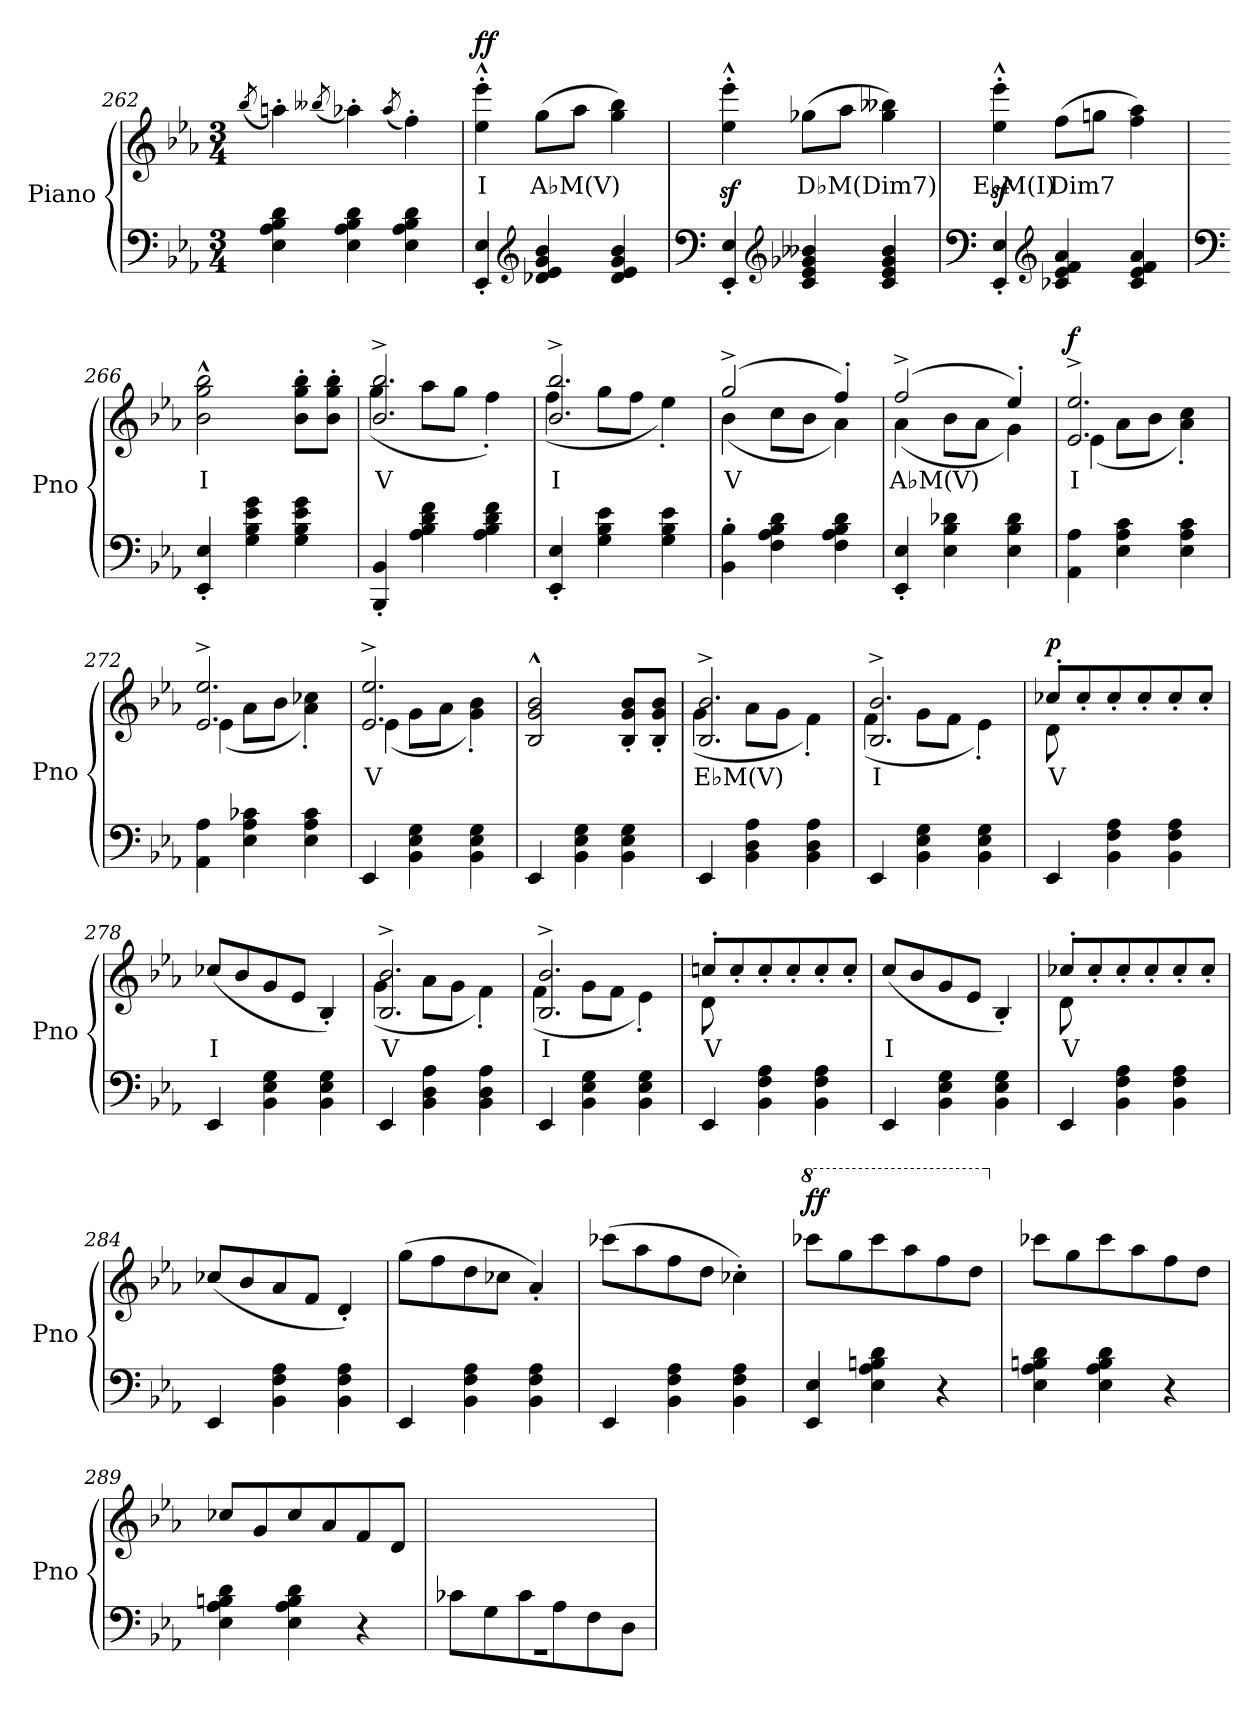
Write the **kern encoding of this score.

**kern	**kern	**text	**dynam
*part1	*part1	*part1	*part1
*staff2	*staff1	*staff1	*staff1/2
*I"Piano	*	*	*
*I'Pno	*	*	*
!!LO:LB:g=z
*clefF4	*clefG2	*	*
*k[b-e-a-]	*k[b-e-a-]	*	*
*M3/4	*M3/4	*	*
=262	=262	=262	=262
.	(<8qbb-/	.	.
4E-\ 4A-\ 4B-\ 4d\	4aan'\)	.	.
.	(<8qbb--X/	.	.
4E-\ 4A-\ 4B-\ 4d\	4aa-X'\)	.	.
.	(<8qaa-/	.	.
4E-\ 4A-\ 4B-\ 4d\	4ff'\)	.	.
=263	=263	=263	=263
!	!	!LO:LY:b	!LO:DY:b
4EE-/' 4E-/'	4ee-\'^^ 4eee-\'^^	I	ff
*clefG2	*	*	*
!	!	!LO:LY:b	!
4d-X/ 4e-/ 4g/ 4b-/	(>8gg\L	A♭M(V)	.
.	8aa-\J	.	.
4d-/ 4e-/ 4g/ 4b-/	4gg\ 4bb-\)	.	.
=264	=264	=264	=264
*clefF4	*	*	*
4EE-/' 4E-/'	4ee-\z<'^^ 4eee-\z<'^^	.	.
*clefG2	*	*	*
!	!	!LO:LY:b	!
4c/ 4e-/ 4g-X/ 4b--X/	(>8gg-X\L	D♭M(Dim7)	.
.	8aa-\J	.	.
4c/ 4e-/ 4g-/ 4b--/	4gg-\ 4bb--X\)	.	.
=265	=265	=265	=265
*clefF4	*	*	*
!	!	!LO:LY:b	!
4EE-/' 4E-/'	4ee-\z<'^^ 4eee-\z<'^^	E♭M(I)	.
*clefG2	*	*	*
!	!	!LO:LY:b	!
4c-X/ 4e-/ 4f/ 4a-/	(>8ff\L	Dim7	.
.	8ggn\J	.	.
4c-/ 4e-/ 4f/ 4a-/	4ff\ 4aa-\)	.	.
=266	=266	=266	=266
*clefF4	*	*	*
!	!	!LO:LY:b	!
4EE-/' 4E-/'	2b-\^^ 2gg\^^ 2bb-\^^	I	.
4G\ 4B-\ 4e-\ 4g\	.	.	.
4G\ 4B-\ 4e-\ 4g\	8b-\' 8gg\' 8bb-\'L	.	.
.	8b-\' 8gg\' 8bb-\'J	.	.
!!LO:LB:g=z
=267	=267	=267	=267
!	!	!LO:LY:b	!
*	*^	*	*
4BBB-/' 4BB-/'	2.b-/^ 2.bb-/^	(<4gg\	V	.
4A-\ 4B-\ 4d\ 4f\	.	8aa-\L	.	.
.	.	8gg\J	.	.
4A-\ 4B-\ 4d\ 4f\	.	4ff'\)	.	.
=268	=268	=268	=268	=268
!	!	!	!LO:LY:b	!
4EE-/' 4E-/'	2.b-/^ 2.bb-/^	(<4ff\	I	.
4G\ 4B-\ 4e-\	.	8gg\L	.	.
.	.	8ff\J	.	.
4G\ 4B-\ 4e-\	.	4ee-'\)	.	.
!!LO:PB:g=z	!!
=269	=269	=269	=269	=269
!	!	!	!LO:LY:b	!
4BB-\' 4B-\'	(>2gg^/	(<4b-\	V	.
4F\ 4A-\ 4B-\ 4d\	.	8cc\L	.	.
.	.	8b-\J	.	.
4F\ 4A-\ 4B-\ 4d\	4ff'/)	4a-\)	.	.
=270	=270	=270	=270	=270
!	!	!	!LO:LY:b	!
4EE-/' 4E-/'	(>2ff^/	(<4a-\	A♭M(V)	.
4E-\ 4B-\ 4d-X\	.	8b-\L	.	.
.	.	8a-\J	.	.
4E-\ 4B-\ 4d-\	4ee-'/)	4g\)	.	.
=271	=271	=271	=271	=271
!	!	!	!LO:LY:b	!LO:DY:b
4AA-\ 4A-\	2.e-/^ 2.ee-/^	(<4e-\	I	f
4E-\ 4A-\ 4c\	.	8a-\L	.	.
.	.	8b-\J	.	.
4E-\ 4A-\ 4c\	.	4a-\' 4cc\')	.	.
=272	=272	=272	=272	=272
4AA-\ 4A-\	2.e-/^ 2.ee-/^	(<4e-\	.	.
4E-\ 4A-\ 4c-X\	.	8a-\L	.	.
.	.	8b-\J	.	.
4E-\ 4A-\ 4c-\	.	4a-\' 4cc-X\')	.	.
=273	=273	=273	=273	=273
!	!	!	!LO:LY:b	!
4EE-/	2.e-/^ 2.ee-/^	(<4e-\	V	.
4BB-\ 4E-\ 4G\	.	8g\L	.	.
.	.	8a-\J	.	.
4BB-\ 4E-\ 4G\	.	4g\' 4b-\')	.	.
*	*v	*v	*	*
=274	=274	=274	=274
4EE-/	2B-/^^ 2g/^^ 2b-/^^	.	.
4BB-\ 4E-\ 4G\	.	.	.
4BB-\ 4E-\ 4G\	8B-/' 8g/' 8b-/'L	.	.
.	8B-/' 8g/' 8b-/'J	.	.
=275	=275	=275	=275
!	!	!LO:LY:b	!
*	*^	*	*
4EE-/	2.B-/^ 2.b-/^	(<4g\	E♭M(V)	.
4BB-\ 4D\ 4A-\	.	8a-\L	.	.
.	.	8g\J	.	.
4BB-\ 4D\ 4A-\	.	4f'\)	.	.
!!LO:LB:g=z	!!
=276	=276	=276	=276	=276
!	!	!	!LO:LY:b	!
4EE-/	2.B-/^ 2.b-/^	(<4f\	I	.
4BB-\ 4E-\ 4G\	.	8g\L	.	.
.	.	8f\J	.	.
4BB-\ 4E-\ 4G\	.	4e-'\)	.	.
!!LO:LB:g=z	!!
=277	=277	=277	=277	=277
!	!	!	!LO:LY:b	!LO:DY:b
4EE-/	8cc-X'/L	8d\	V	p
.	8cc-'/	2ryy	.	.
4BB-\ 4F\ 4A-\	8cc-'/	.	.	.
.	8cc-'/	.	.	.
4BB-\ 4F\ 4A-\	8cc-'/	.	.	.
.	8cc-'/J	8ryy	.	.
=278	=278	=278	=278	=278
!	!	!	!LO:LY:b	!
*	*v	*v	*	*
4EE-/	(<8cc-X/L	I	.
.	8b-/	.	.
4BB-\ 4E-\ 4G\	8g/	.	.
.	8e-/J	.	.
4BB-\ 4E-\ 4G\	4B-'/)	.	.
=279	=279	=279	=279
!	!	!LO:LY:b	!
*	*^	*	*
4EE-/	2.B-/^ 2.b-/^	(<4g\	V	.
4BB-\ 4D\ 4A-\	.	8a-\L	.	.
.	.	8g\J	.	.
4BB-\ 4D\ 4A-\	.	4f'\)	.	.
=280	=280	=280	=280	=280
!	!	!	!LO:LY:b	!
4EE-/	2.B-/^ 2.b-/^	(<4f\	I	.
4BB-\ 4E-\ 4G\	.	8g\L	.	.
.	.	8f\J	.	.
4BB-\ 4E-\ 4G\	.	4e-'\)	.	.
=281	=281	=281	=281	=281
!	!	!	!LO:LY:b	!
4EE-/	8ccn'/L	8d\	V	.
.	8cc'/	2ryy	.	.
4BB-\ 4F\ 4A-\	8cc'/	.	.	.
.	8cc'/	.	.	.
4BB-\ 4F\ 4A-\	8cc'/	.	.	.
.	8cc'/J	8ryy	.	.
=282	=282	=282	=282	=282
!	!	!	!LO:LY:b	!
*	*v	*v	*	*
4EE-/	(<8cc/L	I	.
.	8b-/	.	.
4BB-\ 4E-\ 4G\	8g/	.	.
.	8e-/J	.	.
4BB-\ 4E-\ 4G\	4B-'/)	.	.
=283	=283	=283	=283
*	*^	*	*
!	!	!	!LO:LY:b	!
4EE-/	8cc-X'/L	8d\	V	.
.	8cc-'/	2ryy	.	.
4BB-\ 4F\ 4A-\	8cc-'/	.	.	.
.	8cc-'/	.	.	.
4BB-\ 4F\ 4A-\	8cc-'/	.	.	.
.	8cc-'/J	8ryy	.	.
*	*v	*v	*	*
!!LO:LB:g=z
=284	=284	=284	=284
4EE-/	(<8cc-X/L	.	.
.	8b-/	.	.
4BB-\ 4F\ 4A-\	8a-/	.	.
.	8f/J	.	.
4BB-\ 4F\ 4A-\	4d'/)	.	.
=285	=285	=285	=285
4EE-/	(>8gg\L	.	.
.	8ff\	.	.
4BB-\ 4F\ 4A-\	8dd\	.	.
.	8cc-X\J	.	.
4BB-\ 4F\ 4A-\	4a-'/)	.	.
=286	=286	=286	=286
4EE-/	(>8ccc-X\L	.	.
.	8aa-\	.	.
4BB-\ 4F\ 4A-\	8ff\	.	.
.	8dd\J	.	.
4BB-\ 4F\ 4A-\	4cc-X'\)	.	.
=287	=287	=287	=287
*	*8va	*	*
!	!	!	!LO:DY:b
4EE-/ 4E-/	8cccc-X\L	.	ff
.	8ggg\	.	.
4E-\ 4A-\ 4Bn\ 4d\	8cccc-\	.	.
.	8aaa-\	.	.
4r	8fff\	.	.
.	8ddd\J	.	.
=288	=288	=288	=288
*	*X8va	*	*
4E-\ 4A-\ 4Bn\ 4d\	8ccc-X\L	.	.
.	8gg\	.	.
4E-\ 4A-\ 4B\ 4d\	8ccc-\	.	.
.	8aa-\	.	.
4r	8ff\	.	.
.	8dd\J	.	.
=289	=289	=289	=289
4E-\ 4A-\ 4Bn\ 4d\	8cc-X/L	.	.
.	8g/	.	.
4E-\ 4A-\ 4B\ 4d\	8cc-/	.	.
.	8a-/	.	.
4r	8f/	.	.
.	8d/J	.	.
=290	=290	=290	=290
*^	*	*	*
8c-X\L	2.r	2.ryy	.	.
8G\	.	.	.	.
8c-\	.	.	.	.
8A-\	.	.	.	.
8F\	.	.	.	.
8D\J	.	.	.	.
*v	*v	*	*	*
=	=	=	=
*-	*-	*-	*-
